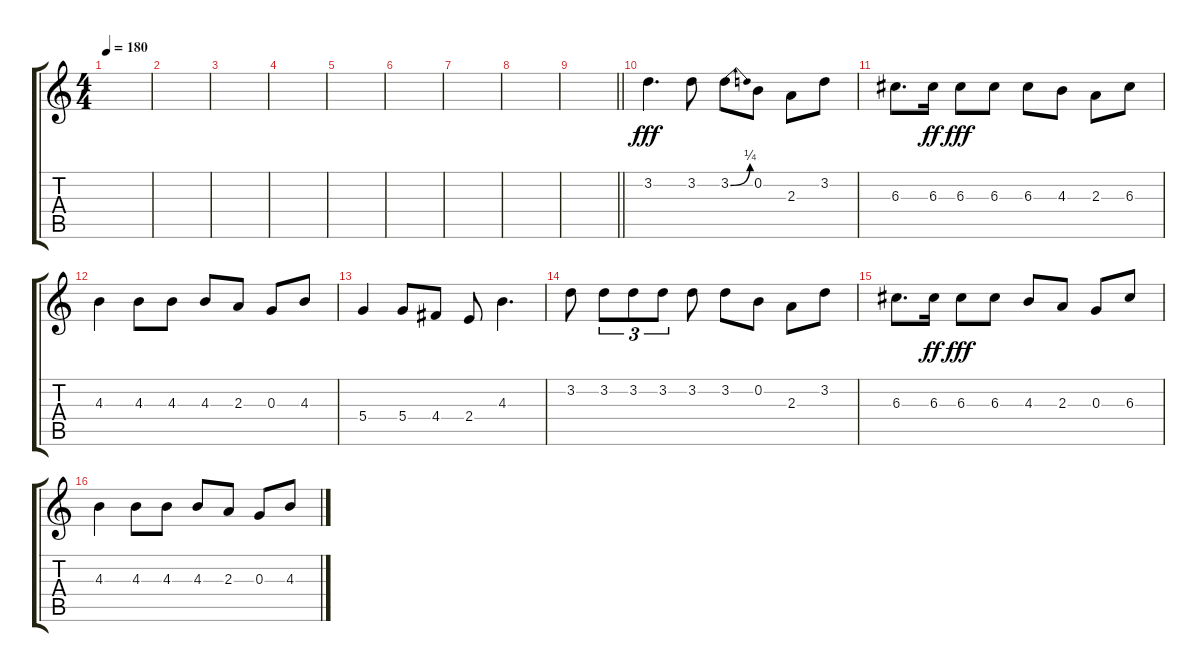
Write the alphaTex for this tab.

\track "" {instrument overdrivenguitar}
\staff {score tabs}
\tuning (E4 B3 G3 D3 A2 E2) {hide}
\ts (4 4)
\tempo 180
\clef g2
\ks c
|
|
|
|
|
|
|
|
\barLineRight lightlight
|
\section ("" "")
3.2.4{d dy fff} 3.2.8 3.2{be (bend 0 0 60 1)}.8 0.2.8 2.3.8 3.2.8 |
6.3.8{d} 6.3.16{dy ff} 6.3.8{dy fff} 6.3.8 6.3.8 4.3.8 2.3.8 6.3.8 |
4.3.4 4.3.8 4.3.8 4.3.8 2.3.8 0.3.8 4.3.8 |
5.4.4 5.4.8 4.4.8 2.4.8 4.3.4{d} |
3.2.8 3.2.8{tu (3 2)} 3.2.8{tu (3 2)} 3.2.8{tu (3 2)} 3.2.8 3.2.8 0.2.8 2.3.8 3.2.8 |
6.3.8{d} 6.3.16{dy ff} 6.3.8{dy fff} 6.3.8 4.3.8 2.3.8 0.3.8 6.3.8 |
4.3.4 4.3.8 4.3.8 4.3.8 2.3.8 0.3.8 4.3.8
